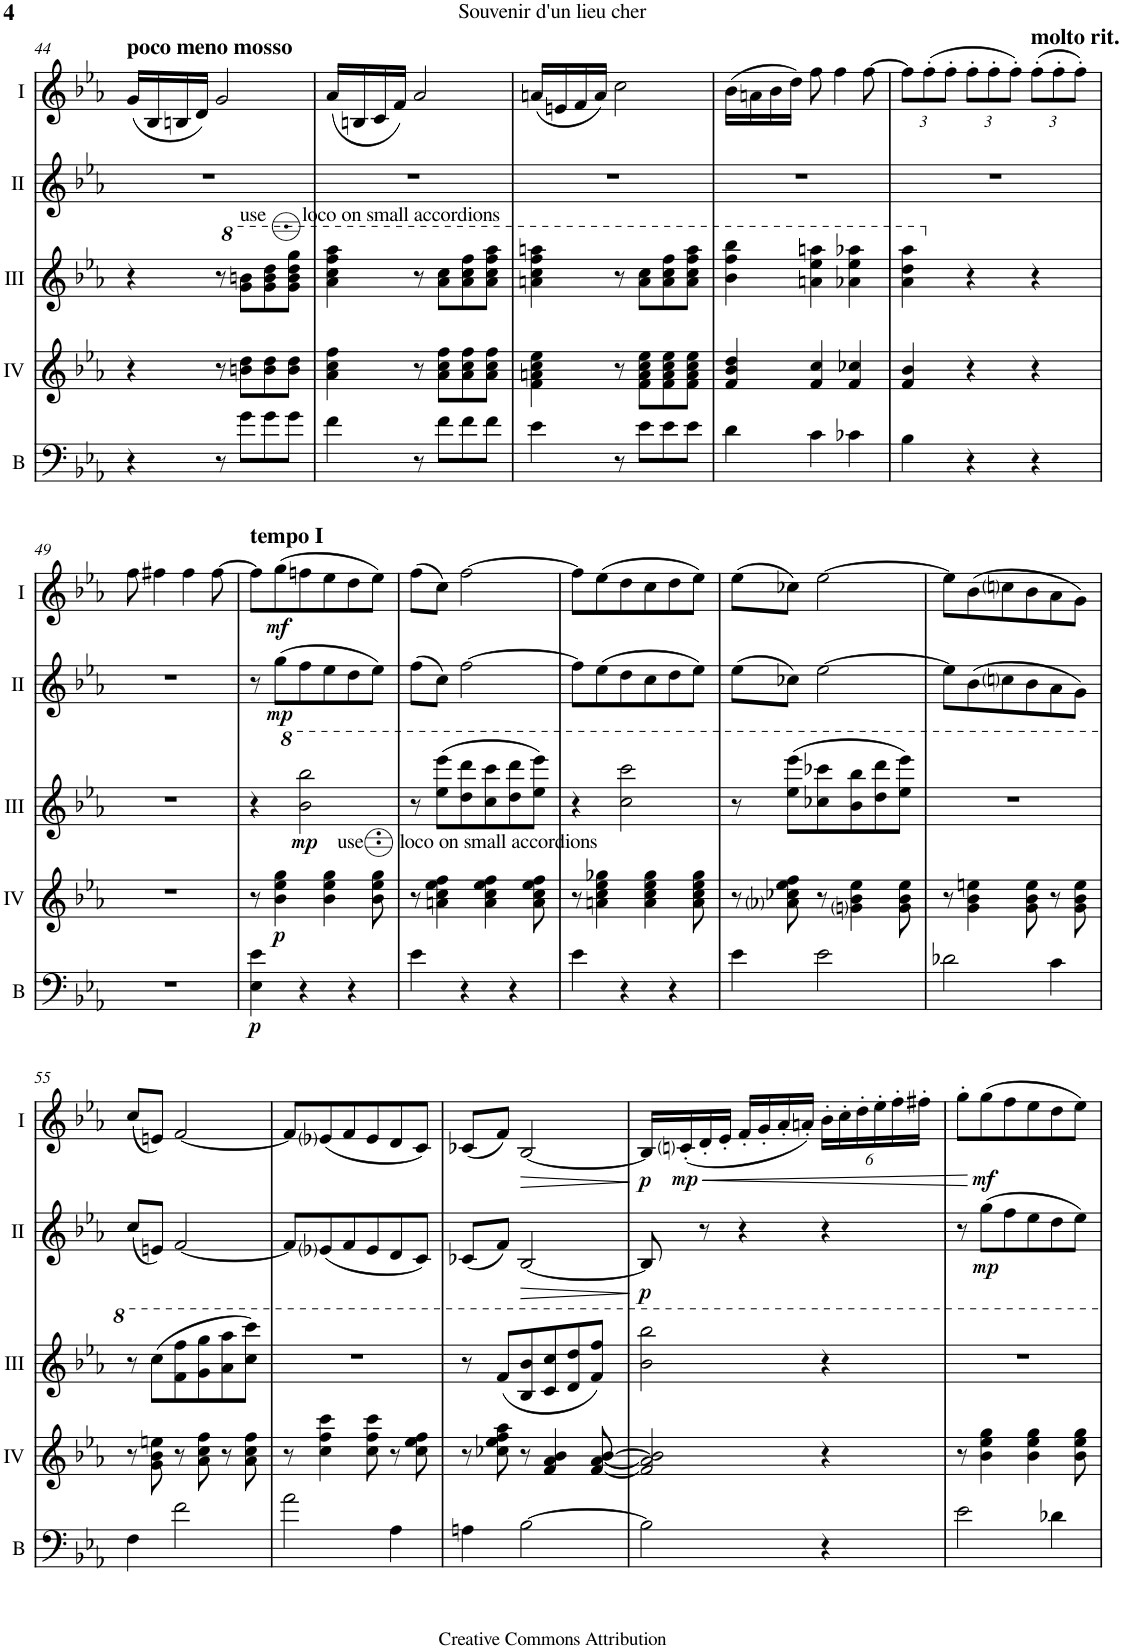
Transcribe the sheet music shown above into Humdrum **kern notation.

**kern	**dynam	**kern	**dynam	**kern	**dynam	**kern	**dynam	**kern	**dynam
*part5	*part5	*part4	*part4	*part3	*part3	*part2	*part2	*part1	*part1
*staff5	*staff5	*staff4	*staff4	*staff3	*staff3	*staff2	*staff2	*staff1	*staff1
*I"Bass	*	*I"Acc. 4	*	*I"Acc. 3	*	*I"Acc. 2	*	*I"Acc. 1	*
*I'B	*	*	*	*	*	*	*	*	*
!!LO:PB:g=z
*clefF4	*	*clefG2	*	*clefG2	*	*clefG2	*	*clefG2	*
*Trd7c12	*	*Trd7c12	*	*Trd7c12	*	*	*	*	*
*k[b-e-a-]	*	*k[b-e-a-]	*	*k[b-e-a-]	*	*k[b-e-a-]	*	*k[b-e-a-]	*
*M3/4	*	*M3/4	*	*M3/4	*	*M3/4	*	*M3/4	*
=44	=44	=44	=44	=44	=44	=44	=44	=44	=44
!	!	!	!	!	!	!	!	!LO:TX:a:B:t=poco meno mosso	!
4r	.	4r	.	4r	.	2.r	.	(16g/LL	.
.	.	.	.	.	.	.	.	16B-/	.
.	.	.	.	.	.	.	.	16Bn/	.
.	.	.	.	.	.	.	.	16d/JJ)	.
8r	.	8r	.	8r	.	.	.	2g/	.
*	*	*	*	*8va	*	*	*	*	*
!	!	!	!	!LO:TX:a:t=use       loco on small accordions	!	!	!	!	!
8g\L	.	8bn\ 8dd\L	.	8gg\ 8bbn\L	.	.	.	.	.
8g\	.	8b\ 8dd\	.	8gg\ 8bb\ 8ddd\	.	.	.	.	.
8g\J	.	8b\ 8dd\J	.	8gg\ 8bb\ 8ddd\ 8ggg\J	.	.	.	.	.
=45	=45	=45	=45	=45	=45	=45	=45	=45	=45
4f\	.	4a-\ 4cc\ 4ff\	.	4aa-\ 4ccc\ 4fff\ 4aaa-\	.	2.r	.	(16a-/LL	.
.	.	.	.	.	.	.	.	16Bn/	.
.	.	.	.	.	.	.	.	16c/	.
.	.	.	.	.	.	.	.	16f/JJ)	.
8r	.	8r	.	8r	.	.	.	2a-/	.
8f\L	.	8a-\ 8cc\ 8ff\L	.	8aa-\ 8ccc\L	.	.	.	.	.
8f\	.	8a-\ 8cc\ 8ff\	.	8aa-\ 8ccc\ 8fff\	.	.	.	.	.
8f\J	.	8a-\ 8cc\ 8ff\J	.	8aa-\ 8ccc\ 8fff\ 8aaa-\J	.	.	.	.	.
=46	=46	=46	=46	=46	=46	=46	=46	=46	=46
4e-\	.	4f\ 4an\ 4cc\ 4ee-\	.	4aan\ 4ccc\ 4fff\ 4aaan\	.	2.r	.	(16an/LL	.
.	.	.	.	.	.	.	.	16en/	.
.	.	.	.	.	.	.	.	16f/	.
.	.	.	.	.	.	.	.	16a/JJ)	.
8r	.	8r	.	8r	.	.	.	2cc\	.
8e-\L	.	8f\ 8a\ 8cc\ 8ee-\L	.	8aa\ 8ccc\L	.	.	.	.	.
8e-\	.	8f\ 8a\ 8cc\ 8ee-\	.	8aa\ 8ccc\ 8fff\	.	.	.	.	.
8e-\J	.	8f\ 8a\ 8cc\ 8ee-\J	.	8aa\ 8ccc\ 8fff\ 8aaa\J	.	.	.	.	.
=47	=47	=47	=47	=47	=47	=47	=47	=47	=47
4d\	.	4f/ 4b-/ 4dd/	.	4bb-\ 4fff\ 4bbb-\	.	2.r	.	(16b-\LL	.
.	.	.	.	.	.	.	.	16an\	.
.	.	.	.	.	.	.	.	16b-\	.
.	.	.	.	.	.	.	.	16dd\JJ)	.
4c\	.	4f/ 4cc/	.	4aan\ 4eee-\ 4aaan\	.	.	.	8ff\	.
.	.	.	.	.	.	.	.	4ff\	.
4c-X\	.	4f/ 4cc-X/	.	4aa-X\ 4eee-\ 4aaa-X\	.	.	.	.	.
.	.	.	.	.	.	.	.	[8ff\	.
=48	=48	=48	=48	=48	=48	=48	=48	=48	=48
*	*	*	*	*	*	*	*	*Xbrackettup	*
4B-\	.	4f/ 4b-/	.	4aa-\ 4ddd\ 4aaa-\	.	2.r	.	12ff\L]	.
.	.	.	.	.	.	.	.	(12ff'\	.
.	.	.	.	.	.	.	.	12ff'\J	.
*	*	*	*	*X8va	*	*	*	*	*
4r	.	4r	.	4r	.	.	.	12ff'\L	.
.	.	.	.	.	.	.	.	12ff'\	.
.	.	.	.	.	.	.	.	12ff'\J)	.
!	!	!	!	!	!	!	!	!LO:TX:a:B:t=molto rit.	!
4r	.	4r	.	4r	.	.	.	(12ff'\L	.
.	.	.	.	.	.	.	.	12ff'\	.
.	.	.	.	.	.	.	.	12ff'\J)	.
!!LO:LB:g=z
=49	=49	=49	=49	=49	=49	=49	=49	=49	=49
2.r	.	2.r	.	2.r	.	2.r	.	8ff\	.
.	.	.	.	.	.	.	.	4ff#X\	.
.	.	.	.	.	.	.	.	4ff#\	.
.	.	.	.	.	.	.	.	[8ff#\	.
=50	=50	=50	=50	=50	=50	=50	=50	=50	=50
!	!	!	!	!	!	!	!	!LO:TX:a:B:t=tempo I	!
!	!LO:DY:b	!	!	!	!	!	!	!	!
*	*	*	*	*^	*	*	*	*	*
4E-\ 4e-\	p	8r	.	4r	2ryy	.	8r	.	8ff#\L]	.
!	!	!	!LO:DY:b	!	!	!	!	!LO:DY:b	!	!LO:DY:b
.	.	4b-\ 4ee-\ 4gg\	p	.	.	.	(8gg\L	mp	(8gg\	mf
!	!	!	!	!	!	!LO:DY:b	!	!	!	!
4r	.	.	.	2bb-\ 2bbb-\	.	mp	8ff\	.	8ffn\	.
.	.	4b-\ 4ee-\ 4gg\	.	.	.	.	8ee-\	.	8ee-\	.
!	!	!	!	!	!LO:TX:b:t=use       loco on small accordions	!	!	!	!	!
4r	.	.	.	.	4ryy	.	8dd\	.	8dd\	.
.	.	8b-\ 8ee-\ 8gg\	.	.	.	.	8ee-\J)	.	8ee-\J)	.
*	*	*	*	*v	*v	*	*	*	*	*
=51	=51	=51	=51	=51	=51	=51	=51	=51	=51
4e-\	.	8r	.	8r	.	(8ff\L	.	(8ff\L	.
.	.	4an\ 4cc\ 4ee-\ 4ff\	.	(8eee-\ 8eeee-\L	.	8cc\J)	.	8cc\J)	.
4r	.	.	.	8ddd\ 8dddd\	.	[2ff\	.	[2ff\	.
.	.	4a\ 4cc\ 4ee-\ 4ff\	.	8ccc\ 8cccc\	.	.	.	.	.
4r	.	.	.	8ddd\ 8dddd\	.	.	.	.	.
.	.	8a\ 8cc\ 8ee-\ 8ff\	.	8eee-\ 8eeee-\J)	.	.	.	.	.
=52	=52	=52	=52	=52	=52	=52	=52	=52	=52
4e-\	.	8r	.	4r	.	8ff\L]	.	8ff\L]	.
.	.	4an\ 4cc\ 4ee-\ 4gg-X\	.	.	.	(8ee-\	.	(8ee-\	.
4r	.	.	.	2ccc\ 2cccc\	.	8dd\	.	8dd\	.
.	.	4a\ 4cc\ 4ee-\ 4gg-\	.	.	.	8cc\	.	8cc\	.
4r	.	.	.	.	.	8dd\	.	8dd\	.
.	.	8a\ 8cc\ 8ee-\ 8gg-\	.	.	.	8ee-\J)	.	8ee-\J)	.
=53	=53	=53	=53	=53	=53	=53	=53	=53	=53
4e-\	.	8r	.	8r	.	(8ee-\L	.	(8ee-\L	.
.	.	8a-i\ 8cc-X\ 8ee-\ 8ff\	.	(8eee-\ 8eeee-\L	.	8cc-X\J)	.	8cc-X\J)	.
2e-\	.	8r	.	8ccc-X\ 8cccc-X\	.	[2ee-\	.	[2ee-\	.
.	.	4gni\ 4b-\ 4ee-\	.	8bb-\ 8bbb-\	.	.	.	.	.
.	.	.	.	8ddd\ 8dddd\	.	.	.	.	.
.	.	8g\ 8b-\ 8ee-\	.	8eee-\ 8eeee-\J)	.	.	.	.	.
=54	=54	=54	=54	=54	=54	=54	=54	=54	=54
2d-X\	.	8r	.	2.r	.	8ee-\L]	.	8ee-\L]	.
.	.	4g\ 4b-\ 4een\	.	.	.	(8b-\	.	(8b-\	.
.	.	.	.	.	.	8ccni\	.	8ccni\	.
.	.	8g\ 8b-\ 8ee\	.	.	.	8b-\	.	8b-\	.
4c\	.	8r	.	.	.	8a-\	.	8a-\	.
.	.	8g\ 8b-\ 8ee\	.	.	.	8g\J)	.	8g\J)	.
!!LO:LB:g=z
=55	=55	=55	=55	=55	=55	=55	=55	=55	=55
4F\	.	8r	.	8r	.	(8cc/L	.	(8cc/L	.
.	.	8g\ 8b-\ 8een\	.	(8ccc\L	.	8en/J)	.	8en/J)	.
2f\	.	8r	.	8ff\ 8fff\	.	[2f/	.	[2f/	.
.	.	8a-\ 8cc\ 8ff\	.	8gg\ 8ggg\	.	.	.	.	.
.	.	8r	.	8aa-\ 8aaa-\	.	.	.	.	.
.	.	8a-\ 8cc\ 8ff\	.	8ccc\ 8cccc\J)	.	.	.	.	.
=56	=56	=56	=56	=56	=56	=56	=56	=56	=56
2a-\	.	8r	.	2.r	.	8f/L]	.	8f/L]	.
.	.	4cc\ 4ff\ 4ccc\	.	.	.	(8e-i/	.	(8e-i/	.
.	.	.	.	.	.	8f/	.	8f/	.
.	.	8cc\ 8ff\ 8ccc\	.	.	.	8e-/	.	8e-/	.
4A-\	.	8r	.	.	.	8d/	.	8d/	.
.	.	8cc\ 8ee-\ 8ff\	.	.	.	8c/J)	.	8c/J)	.
=57	=57	=57	=57	=57	=57	=57	=57	=57	=57
4An\	.	8r	.	8r	.	(8c-X/L	.	(8c-X/L	.
.	.	8cc-X\ 8ee-\ 8ff\ 8aa-\	.	(8ff/L	.	8f/J)	.	8f/J)	.
!	!	!	!	!	!	!	!LO:HP:b	!	!LO:HP:b
[2B-\	.	8r	.	8b-/ 8bb-/	.	[2B-/	>	[2B-/	>
.	.	4f/ 4a-/ 4b-/	.	8cc/ 8ccc/	.	.	.	.	.
.	.	.	.	8dd/ 8ddd/	.	.	.	.	.
.	.	[8f/ [8a-/ [8b-/	.	8ff/ 8fff/J)	.	.	.	.	.
.	.	.	.	.	.	.	]	.	]
=58	=58	=58	=58	=58	=58	=58	=58	=58	=58
!	!	!	!	!	!	!	!LO:DY:b	!	!LO:DY:b
2B-\]	.	2f/] 2a-/] 2b-/]	.	2bb-\ 2bbb-\	.	8B-/]	p	16B-/LL]	p
!	!	!	!	!	!	!	!	!	!LO:HP:b
!	!	!	!	!	!	!	!	!	!LO:DY:n=1:b
.	.	.	.	.	.	.	.	(16cni'/	< mp
.	.	.	.	.	.	8r	.	16d'/	.
.	.	.	.	.	.	.	.	16e-'/JJ	.
.	.	.	.	.	.	4r	.	16f'/LL	.
.	.	.	.	.	.	.	.	16g'/	.
.	.	.	.	.	.	.	.	16a-'/	.
.	.	.	.	.	.	.	.	16an'/JJ)	.
4r	.	4r	.	4r	.	4r	.	24b-'\LL	.
.	.	.	.	.	.	.	.	24cc'\	.
.	.	.	.	.	.	.	.	24dd'\	.
.	.	.	.	.	.	.	.	24ee-'\	.
.	.	.	.	.	.	.	.	24ff'\	.
.	.	.	.	.	.	.	.	24ff#X'\JJ	.
=59	=59	=59	=59	=59	=59	=59	=59	=59	=59
2e-\	.	8r	.	2.r	.	8r	.	8gg'\L	.
!	!	!	!	!	!	!	!LO:DY:b	!	!LO:DY:n=1:b
.	.	4b-\ 4ee-\ 4gg\	.	.	.	(8gg\L	mp	(8gg\	[ mf
.	.	.	.	.	.	8ff\	.	8ff\	.
.	.	4b-\ 4ee-\ 4gg\	.	.	.	8ee-\	.	8ee-\	.
4d-X\	.	.	.	.	.	8dd\	.	8dd\	.
.	.	8b-\ 8ee-\ 8gg\	.	.	.	8ee-\J)	.	8ee-\J)	.
=	=	=	=	=	=	=	=	=	=
*-	*-	*-	*-	*-	*-	*-	*-	*-	*-
